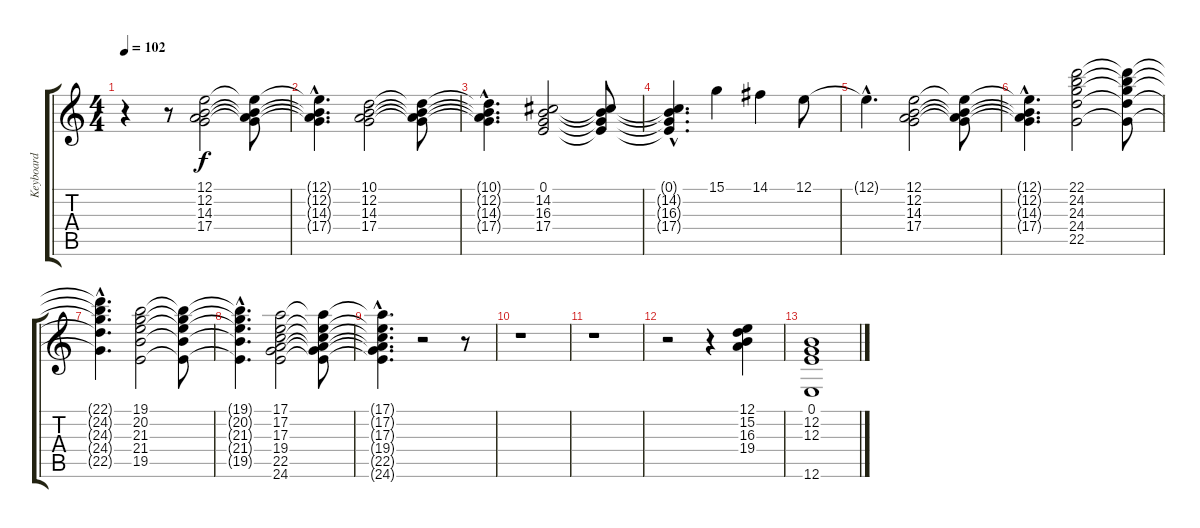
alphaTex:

\track ("Keyboard" "Keyboard") {instrument lead2sawtooth}
\staff {score tabs}
\tuning (E4 B3 G3 D3 A2 E2) {hide}
\ts (4 4)
\tempo 102
\clef g2
\ks c
r.4{dy f} r.8 (12.1 12.2 14.3 17.4).2 (12.1{t} 12.2{t} 14.3{t} 17.4{t}).8 |
(12.1{hac t} 12.2{hac t} 14.3{hac t} 17.4{hac t}).4{d} (10.1 12.2 14.3 17.4).2 (10.1{t} 12.2{t} 14.3{t} 17.4{t}).8 |
(10.1{hac t} 12.2{hac t} 14.3{hac t} 17.4{hac t}).4{d} (0.1 14.2 16.3 17.4).2 (0.1{t} 14.2{t} 16.3{t} 17.4{t}).8 |
(0.1{hac t} 14.2{hac t} 16.3{hac t} 17.4{hac t}).4{d} 15.1.4 14.1.4 12.1.8 |
12.1{hac t}.4{d} (12.1 12.2 14.3 17.4).2 (12.1{t} 12.2{t} 14.3{t} 17.4{t}).8 |
(12.1{hac t} 12.2{hac t} 14.3{hac t} 17.4{hac t}).4{d} (22.1 24.2 24.3 24.4 22.5).2 (22.1{t} 24.2{t} 24.3{t} 24.4{t} 22.5{t}).8 |
(22.1{hac t} 24.2{hac t} 24.3{hac t} 24.4{hac t} 22.5{hac t}).4{d} (19.1 20.2 21.3 21.4 19.5).2 (19.1{t} 20.2{t} 21.3{t} 21.4{t} 19.5{t}).8 |
(19.1{hac t} 20.2{hac t} 21.3{hac t} 21.4{hac t} 19.5{hac t}).4{d} (17.1 17.2 17.3 19.4 22.5 24.6).2 (17.1{t} 17.2{t} 17.3{t} 19.4{t} 22.5{t} 24.6{t}).8 |
(17.1{hac t} 17.2{hac t} 17.3{hac t} 19.4{hac t} 22.5{hac t} 24.6{hac t}).4{d} r.2 r.8 |
r.1 |
r.1 |
r.2 r.4 (12.1 15.2 16.3 19.4).4 |
(0.1 12.2 12.3 12.6).1
